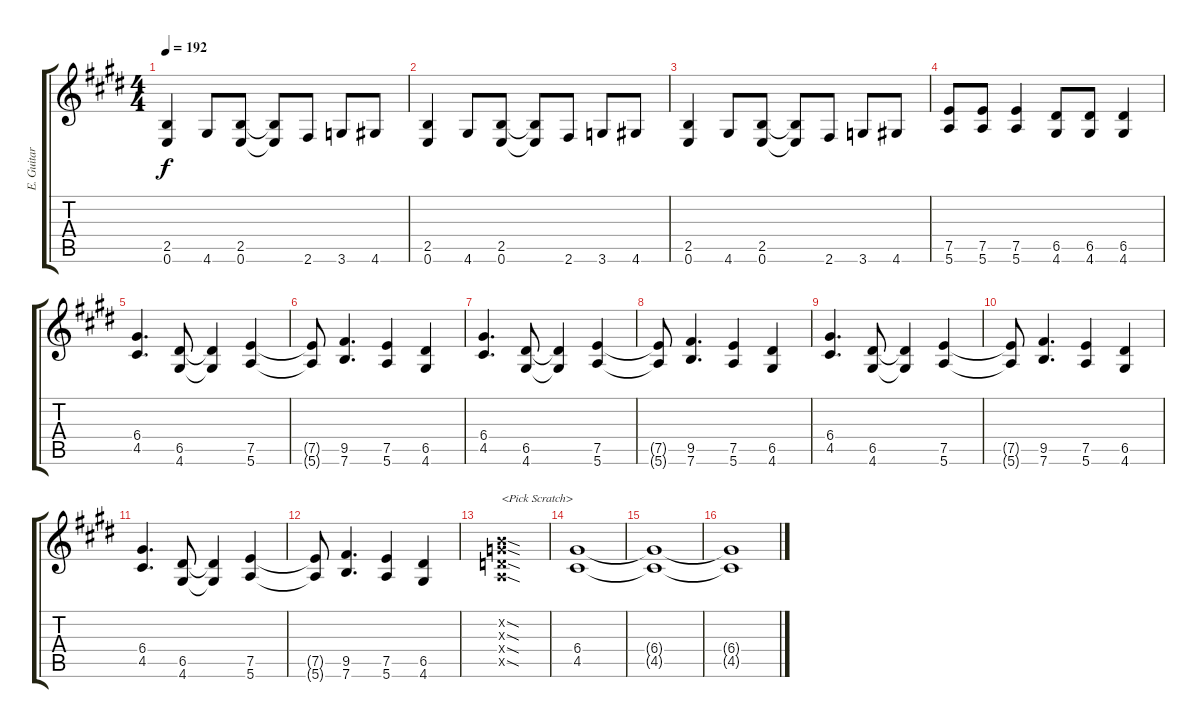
\track ("E. Guitar II" "E. Guitar ") {instrument overdrivenguitar}
\staff {score tabs}
\tuning (E4 B3 G3 D3 A2 E2) {hide}
\ts (4 4)
\tempo 192
\clef g2
\ks e
(2.5 0.6).4{dy f} 4.6.8 (2.5 0.6).8 (2.5{t} 0.6{t}).8 2.6.8 3.6.8 4.6.8 |
(2.5 0.6).4 4.6.8 (2.5 0.6).8 (2.5{t} 0.6{t}).8 2.6.8 3.6.8 4.6.8 |
(2.5 0.6).4 4.6.8 (2.5 0.6).8 (2.5{t} 0.6{t}).8 2.6.8 3.6.8 4.6.8 |
(7.5 5.6).8 (7.5 5.6).8 (7.5 5.6).4 (6.5 4.6).8 (6.5 4.6).8 (6.5 4.6).4 |
(6.4 4.5).4{d} (6.5 4.6).8 (6.5{t} 4.6{t}).4 (7.5 5.6).4 |
(7.5{t} 5.6{t}).8 (9.5 7.6).4{d} (7.5 5.6).4 (6.5 4.6).4 |
(6.4 4.5).4{d} (6.5 4.6).8 (6.5{t} 4.6{t}).4 (7.5 5.6).4 |
(7.5{t} 5.6{t}).8 (9.5 7.6).4{d} (7.5 5.6).4 (6.5 4.6).4 |
(6.4 4.5).4{d} (6.5 4.6).8 (6.5{t} 4.6{t}).4 (7.5 5.6).4 |
(7.5{t} 5.6{t}).8 (9.5 7.6).4{d} (7.5 5.6).4 (6.5 4.6).4 |
(6.4 4.5).4{d} (6.5 4.6).8 (6.5{t} 4.6{t}).4 (7.5 5.6).4 |
(7.5{t} 5.6{t}).8 (9.5 7.6).4{d} (7.5 5.6).4 (6.5 4.6).4 |
(0.2{sod x} 0.3{sod x} 0.4{sod x} 0.5{sod x}).1{txt "<Pick Scratch>"} |
(6.4 4.5).1 |
(6.4{t} 4.5{t}).1 |
(6.4{t} 4.5{t}).1
